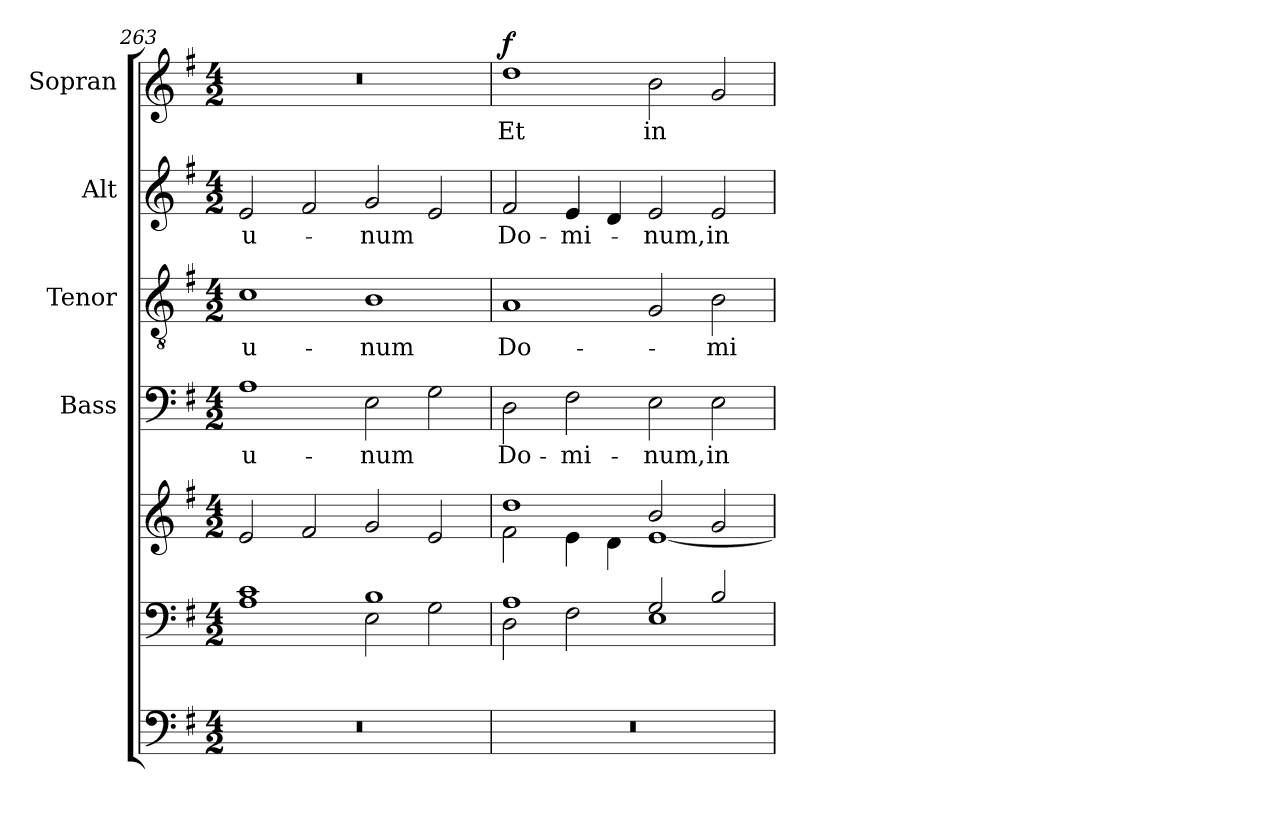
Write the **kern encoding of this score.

**kern	**kern	**kern	**kern	**text	**kern	**text	**kern	**text	**kern	**text	**dynam
*part6	*part5	*part5	*part4	*part4	*part3	*part3	*part2	*part2	*part1	*part1	*part1
*staff7	*staff6	*staff5	*staff4	*staff4	*staff3	*staff3	*staff2	*staff2	*staff1	*staff1	*staff1
*	*	*	*I"Bass	*	*I"Tenor	*	*I"Alt	*	*I"Sopran	*	*
*	*	*	*I'B.	*	*I'T.	*	*I'A.	*	*I'S.	*	*
*clefF4	*clefF4	*clefG2	*clefF4	*	*clefGv2	*	*clefG2	*	*clefG2	*	*
*k[f#]	*k[f#]	*k[f#]	*k[f#]	*	*k[f#]	*	*k[f#]	*	*k[f#]	*	*
*G:	*G:	*G:	*G:	*	*G:	*	*G:	*	*G:	*	*
*M4/2	*M4/2	*M4/2	*M4/2	*	*M4/2	*	*M4/2	*	*M4/2	*	*
=263	=263	=263	=263	=263	=263	=263	=263	=263	=263	=263	=263
*	*^	*	*	*	*	*	*	*	*	*	*
!	!	!	!	!	!LO:LY:b	!	!LO:LY:b	!	!LO:LY:b	!	!	!
0r	1c	1A	2e/	1A	u-	1c	u-	2e/	u-	0r	.	.
.	.	.	2f#/	.	.	.	.	2f#/	.	.	.	.
!	!	!	!	!	!LO:LY:b	!	!LO:LY:b	!	!LO:LY:b	!	!	!
.	1B	2E\	2g/	2E\	-num	1B	-num	2g/	-num	.	.	.
.	.	2G\	2e/	2G\	.	.	.	2e/	.	.	.	.
!!LO:PB:g=z
=264	=264	=264	=264	=264	=264	=264	=264	=264	=264	=264	=264	=264
*	*	*	*^	*	*	*	*	*	*	*	*	*
!	!	!	!	!	!	!LO:LY:b	!	!LO:LY:b	!	!LO:LY:b	!	!LO:LY:b	!LO:DY:a
0r	1A	2D\	1dd	2f#\	2D\	Do-	1A	Do-	2f#/	Do-	1dd	Et	f
!	!	!	!	!	!	!LO:LY:b	!	!	!	!LO:LY:b	!	!	!
.	.	2F#\	.	4e\	2F#\	-mi-	.	.	4e/	-mi-	.	.	.
.	.	.	.	4d\	.	.	.	.	4d/	.	.	.	.
!	!	!	!	!	!	!LO:LY:b	!	!	!	!LO:LY:b	!	!LO:LY:b	!
.	2G/	1E	2b/	[<1e	2E\	-num,	2G/	.	2e/	-num,	2b\	in	.
!	!	!	!	!	!	!LO:LY:b	!	!LO:LY:b	!	!LO:LY:b	!	!	!
.	2B/	.	2g/	.	2E\	in	2B\	-mi-	2e/	in	2g/	.	.
*	*v	*v	*	*	*	*	*	*	*	*	*	*	*
*	*	*v	*v	*	*	*	*	*	*	*	*	*
=	=	=	=	=	=	=	=	=	=	=	=
*-	*-	*-	*-	*-	*-	*-	*-	*-	*-	*-	*-
